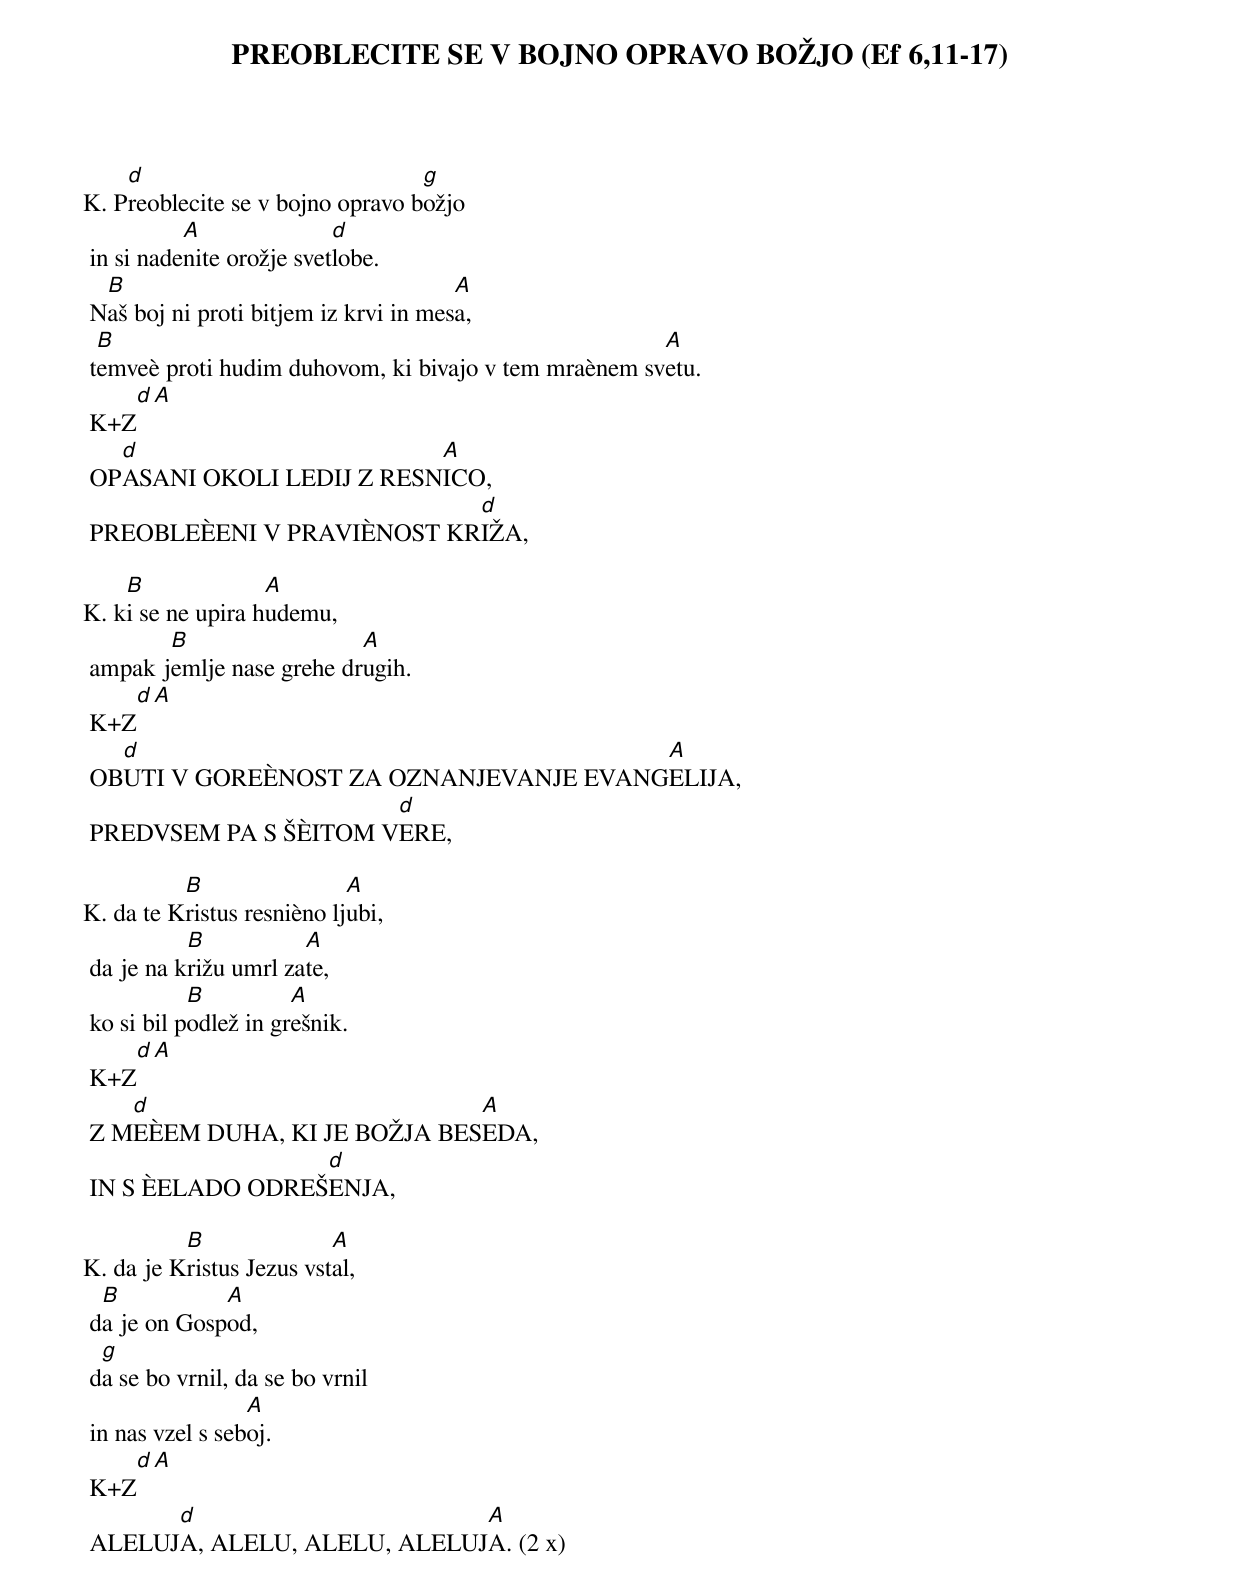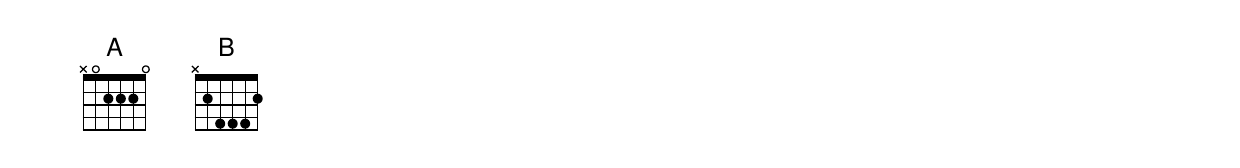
{title: PREOBLECITE SE V BOJNO OPRAVO BOŽJO (Ef 6,11-17)}

K.	P[d]reoblecite se v bojno opravo b[g]ožjo
	in si nade[A]nite orožje svet[d]lobe.
	N[B]aš boj ni proti bitjem iz krvi in mes[A]a,
	t[B]emveè proti hudim duhovom, ki bivajo v tem mraènem sv[A]etu.
	K+Z[d][A]
	OP[d]ASANI OKOLI LEDIJ Z RESN[A]ICO,
	PREOBLEÈENI V PRAVIÈNOST KR[d]IŽA,

K.	k[B]i se ne upira h[A]udemu,
	ampak j[B]emlje nase grehe dr[A]ugih.
	K+Z[d][A]
	OB[d]UTI V GOREÈNOST ZA OZNANJEVANJE EVANG[A]ELIJA,
	PREDVSEM PA S ŠÈITOM V[d]ERE,

K.	da te K[B]ristus resnièno lj[A]ubi,
	da je na k[B]rižu umrl za[A]te,
	ko si bil p[B]odlež in gr[A]ešnik.
	K+Z[d][A]
	Z M[d]EÈEM DUHA, KI JE BOŽJA BES[A]EDA,
	IN S ÈELADO ODREŠ[d]ENJA,

K.	da je K[B]ristus Jezus vst[A]al,
	d[B]a je on Gosp[A]od,
	d[g]a se bo vrnil, da se bo vrnil
	in nas vzel s seb[A]oj.
	K+Z[d][A]
	ALELUJ[d]A, ALELU, ALELU, ALELUJ[A]A. (2 x)
